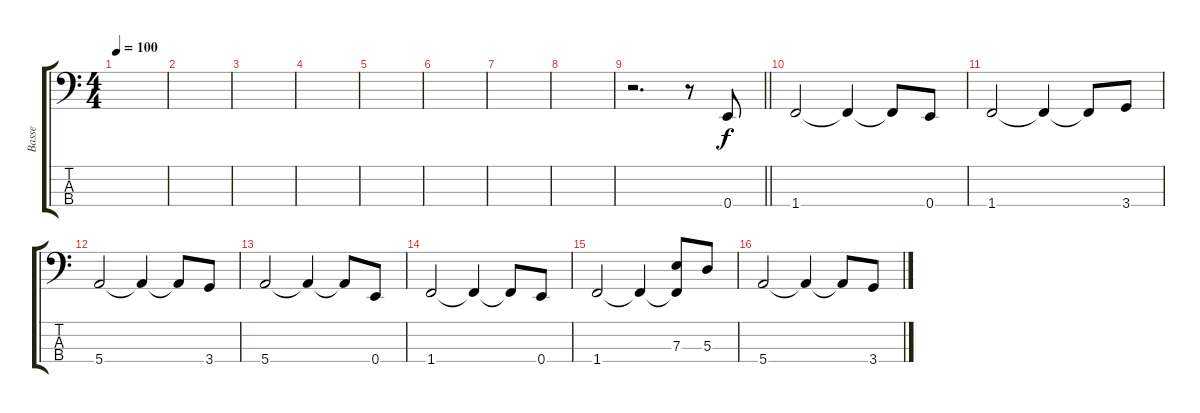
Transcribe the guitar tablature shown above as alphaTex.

\track ("Basse" "Basse") {instrument electricbassfinger}
\staff {score tabs}
\tuning (G2 D2 A1 E1) {hide}
\ts (4 4)
\tempo 100
\clef f4
\ks c
|
|
|
|
|
|
|
|
\barLineRight lightlight
r.2{d} r.8 0.4.8 |
\section ("" "")
1.4.2 1.4{t}.4 1.4{t}.8 0.4.8 |
1.4.2 1.4{t}.4 1.4{t}.8 3.4.8 |
5.4.2 5.4{t}.4 5.4{t}.8 3.4.8 |
5.4.2 5.4{t}.4 5.4{t}.8 0.4.8 |
1.4.2 1.4{t}.4 1.4{t}.8 0.4.8 |
1.4.2 1.4{t}.4 (7.3 1.4{t}).8 5.3.8 |
5.4.2 5.4{t}.4 5.4{t}.8 3.4.8
